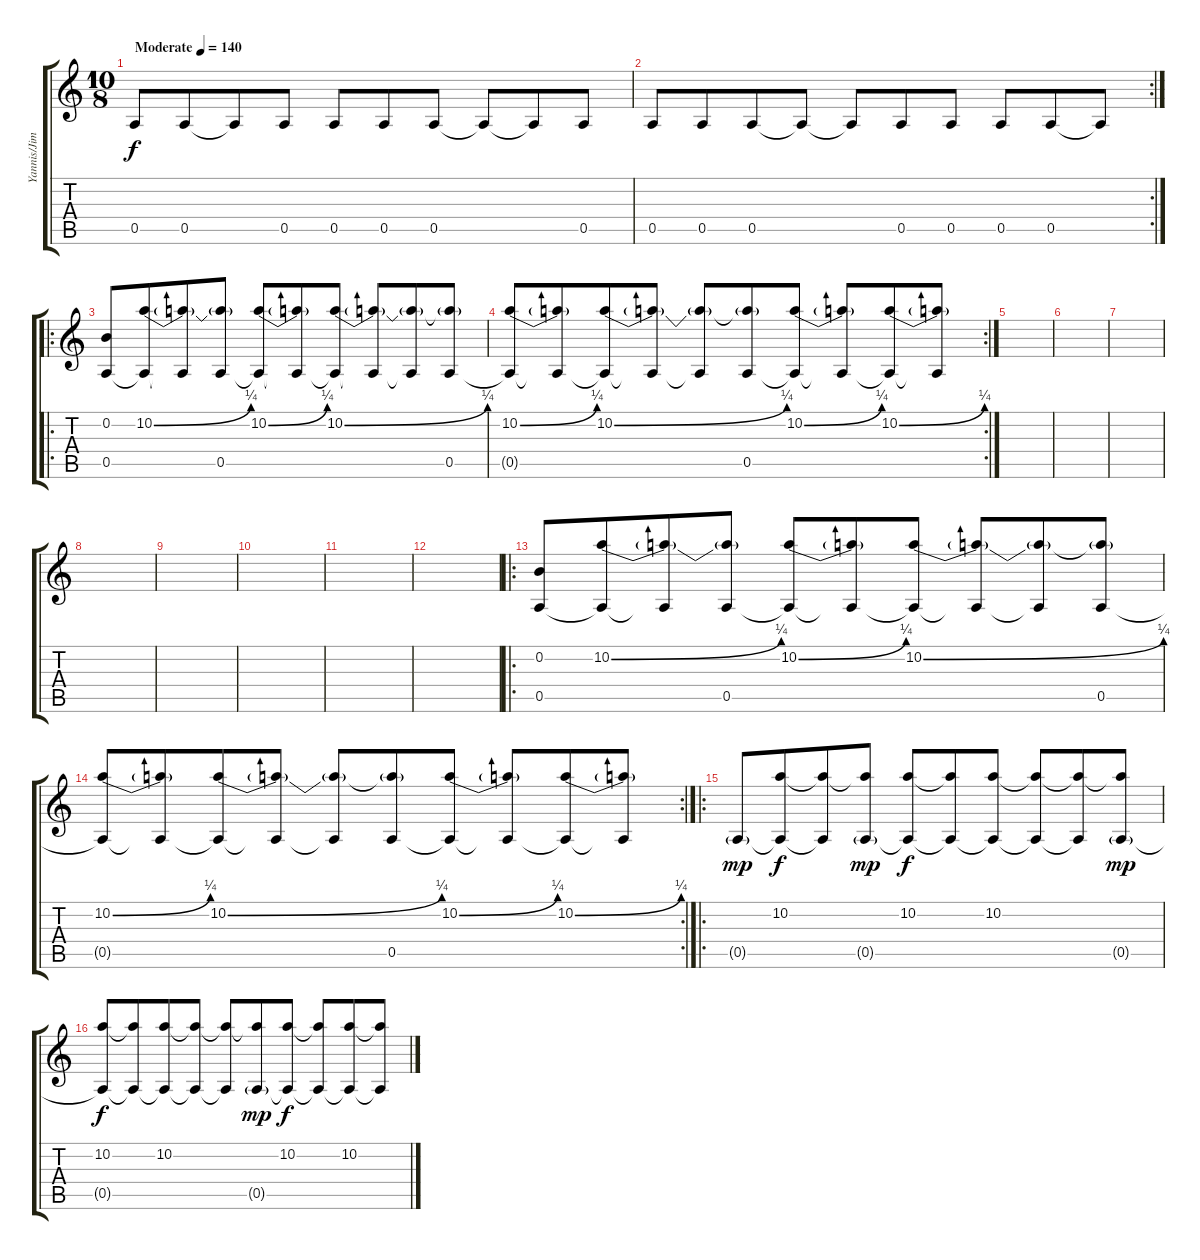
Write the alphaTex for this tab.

\track ("Yannis/Jimmy" "Yannis/Jim") {instrument electricguitarjazz}
\staff {score tabs}
\tuning (E4 B3 G3 D3 A2 E2) {hide}
\ts (10 8)
\tempo (140 "Moderate")
\clef g2
\ks c
0.5.8{dy f volume 5 instrument electricguitarjazz} 0.5.8 0.5{t}.8 0.5.8 0.5.8 0.5.8 0.5.8 0.5{t}.8 0.5{t}.8 0.5.8 |
\rc 2
0.5.8 0.5.8 0.5.8 0.5{t}.8 0.5{t}.8 0.5.8 0.5.8 0.5.8 0.5.8 0.5{t}.8 |
\ro
(0.2 0.5).8{volume 13} (10.2{be (bend 0 0 60 1)} 0.5{t}).8 (10.2{t} 0.5{t}).8 (10.2{t} 0.5).8 (10.2{be (bend 0 0 60 1)} 0.5{t}).8 (10.2{t} 0.5{t}).8 (10.2{be (bend 0 0 60 1)} 0.5{t}).8 (10.2{t} 0.5{t}).8 (10.2{t} 0.5{t}).8 (10.2{t} 0.5).8 |
\rc 2
(10.2{be (bend 0 0 60 1)} 0.5{t}).8 (10.2{t} 0.5{t}).8 (10.2{be (bend 0 0 60 1)} 0.5{t}).8 (10.2{t} 0.5{t}).8 (10.2{t} 0.5{t}).8 (10.2{t} 0.5).8 (10.2{be (bend 0 0 60 1)} 0.5{t}).8 (10.2{t} 0.5{t}).8 (10.2{be (bend 0 0 60 1)} 0.5{t}).8 (10.2{t} 0.5{t}).8 |
|
|
|
|
|
|
|
|
\ro
(0.2 0.5).8 (10.2{be (bend 0 0 60 1)} 0.5{t}).8 (10.2{t} 0.5{t}).8 (10.2{t} 0.5).8 (10.2{be (bend 0 0 60 1)} 0.5{t}).8 (10.2{t} 0.5{t}).8 (10.2{be (bend 0 0 60 1)} 0.5{t}).8 (10.2{t} 0.5{t}).8 (10.2{t} 0.5{t}).8 (10.2{t} 0.5).8 |
\rc 2
(10.2{be (bend 0 0 60 1)} 0.5{t}).8 (10.2{t} 0.5{t}).8 (10.2{be (bend 0 0 60 1)} 0.5{t}).8 (10.2{t} 0.5{t}).8 (10.2{t} 0.5{t}).8 (10.2{t} 0.5).8 (10.2{be (bend 0 0 60 1)} 0.5{t}).8 (10.2{t} 0.5{t}).8 (10.2{be (bend 0 0 60 1)} 0.5{t}).8 (10.2{t} 0.5{t}).8 |
\ro
0.5{g}.8{dy mp volume 14} (10.2 0.5{t}).8{dy f} (10.2{t} 0.5{t}).8 (10.2{t} 0.5{g}).8{dy mp} (10.2 0.5{t}).8{dy f} (10.2{t} 0.5{t}).8 (10.2 0.5{t}).8 (10.2{t} 0.5{t}).8 (10.2{t} 0.5{t}).8 (10.2{t} 0.5{g}).8{dy mp} |
(10.2 0.5{t}).8{dy f} (10.2{t} 0.5{t}).8 (10.2 0.5{t}).8 (10.2{t} 0.5{t}).8 (10.2{t} 0.5{t}).8 (10.2{t} 0.5{g}).8{dy mp} (10.2 0.5{t}).8{dy f} (10.2{t} 0.5{t}).8 (10.2 0.5{t}).8 (10.2{t} 0.5{t}).8
